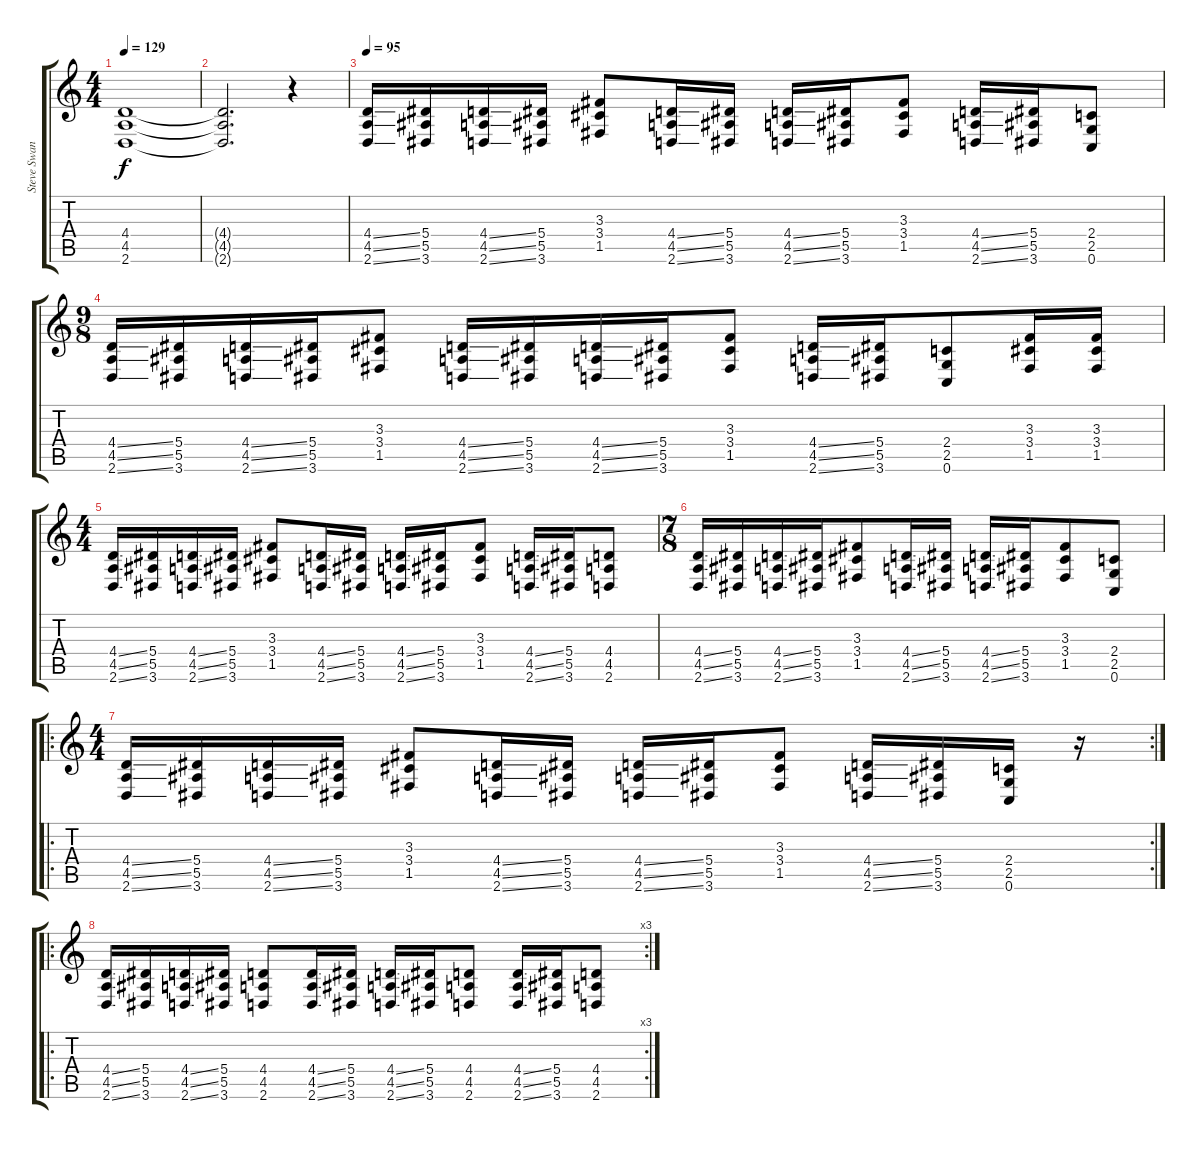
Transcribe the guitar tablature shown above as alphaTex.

\track ("Steve Swanson" "Steve Swan") {instrument distortionguitar}
\staff {score tabs}
\tuning (C4 G3 Eb3 Bb2 F2 C2) {hide}
\ts (4 4)
\tempo 129
\clef g2
\ks c
(4.4 4.5 2.6).1{dy f} |
(4.4{t} 4.5{t} 2.6{t}).2{d} r.4 |
\tempo 95
(4.4{ss} 4.5{ss} 2.6{ss}).16 (5.4 5.5 3.6).16 (4.4{ss} 4.5{ss} 2.6{ss}).16 (5.4 5.5 3.6).16 (3.3 3.4 1.5).8 (4.4{ss} 4.5{ss} 2.6{ss}).16 (5.4 5.5 3.6).16 (4.4{ss} 4.5{ss} 2.6{ss}).16 (5.4 5.5 3.6).16 (3.3 3.4 1.5).8 (4.4{ss} 4.5{ss} 2.6{ss}).16 (5.4 5.5 3.6).16 (2.4 2.5 0.6).8 |
\ts (9 8)
(4.4{ss} 4.5{ss} 2.6{ss}).16 (5.4 5.5 3.6).16 (4.4{ss} 4.5{ss} 2.6{ss}).16 (5.4 5.5 3.6).16 (3.3 3.4 1.5).8 (4.4{ss} 4.5{ss} 2.6{ss}).16 (5.4 5.5 3.6).16 (4.4{ss} 4.5{ss} 2.6{ss}).16 (5.4 5.5 3.6).16 (3.3 3.4 1.5).8 (4.4{ss} 4.5{ss} 2.6{ss}).16 (5.4 5.5 3.6).16 (2.4 2.5 0.6).8 (3.3 3.4 1.5).16 (3.3 3.4 1.5).16 |
\ts (4 4)
(4.4{ss} 4.5{ss} 2.6{ss}).16 (5.4 5.5 3.6).16 (4.4{ss} 4.5{ss} 2.6{ss}).16 (5.4 5.5 3.6).16 (3.3 3.4 1.5).8 (4.4{ss} 4.5{ss} 2.6{ss}).16 (5.4 5.5 3.6).16 (4.4{ss} 4.5{ss} 2.6{ss}).16 (5.4 5.5 3.6).16 (3.3 3.4 1.5).8 (4.4{ss} 4.5{ss} 2.6{ss}).16 (5.4 5.5 3.6).16 (4.4 4.5 2.6).8 |
\ts (7 8)
(4.4{ss} 4.5{ss} 2.6{ss}).16 (5.4 5.5 3.6).16 (4.4{ss} 4.5{ss} 2.6{ss}).16 (5.4 5.5 3.6).16 (3.3 3.4 1.5).8 (4.4{ss} 4.5{ss} 2.6{ss}).16 (5.4 5.5 3.6).16 (4.4{ss} 4.5{ss} 2.6{ss}).16 (5.4 5.5 3.6).16 (3.3 3.4 1.5).8 (2.4 2.5 0.6).8 |
\ro
\rc 2
\ts (4 4)
(4.4{ss} 4.5{ss} 2.6{ss}).16 (5.4 5.5 3.6).16 (4.4{ss} 4.5{ss} 2.6{ss}).16 (5.4 5.5 3.6).16 (3.3 3.4 1.5).8 (4.4{ss} 4.5{ss} 2.6{ss}).16 (5.4 5.5 3.6).16 (4.4{ss} 4.5{ss} 2.6{ss}).16 (5.4 5.5 3.6).16 (3.3 3.4 1.5).8 (4.4{ss} 4.5{ss} 2.6{ss}).16 (5.4 5.5 3.6).16 (2.4 2.5 0.6).16 r.16 |
\ro
\rc 3
(4.4{ss} 4.5{ss} 2.6{ss}).16 (5.4 5.5 3.6).16 (4.4{ss} 4.5{ss} 2.6{ss}).16 (5.4 5.5 3.6).16 (4.4 4.5 2.6).8 (4.4{ss} 4.5{ss} 2.6{ss}).16 (5.4 5.5 3.6).16 (4.4{ss} 4.5{ss} 2.6{ss}).16 (5.4 5.5 3.6).16 (4.4 4.5 2.6).8 (4.4{ss} 4.5{ss} 2.6{ss}).16 (5.4 5.5 3.6).16 (4.4 4.5 2.6).8
